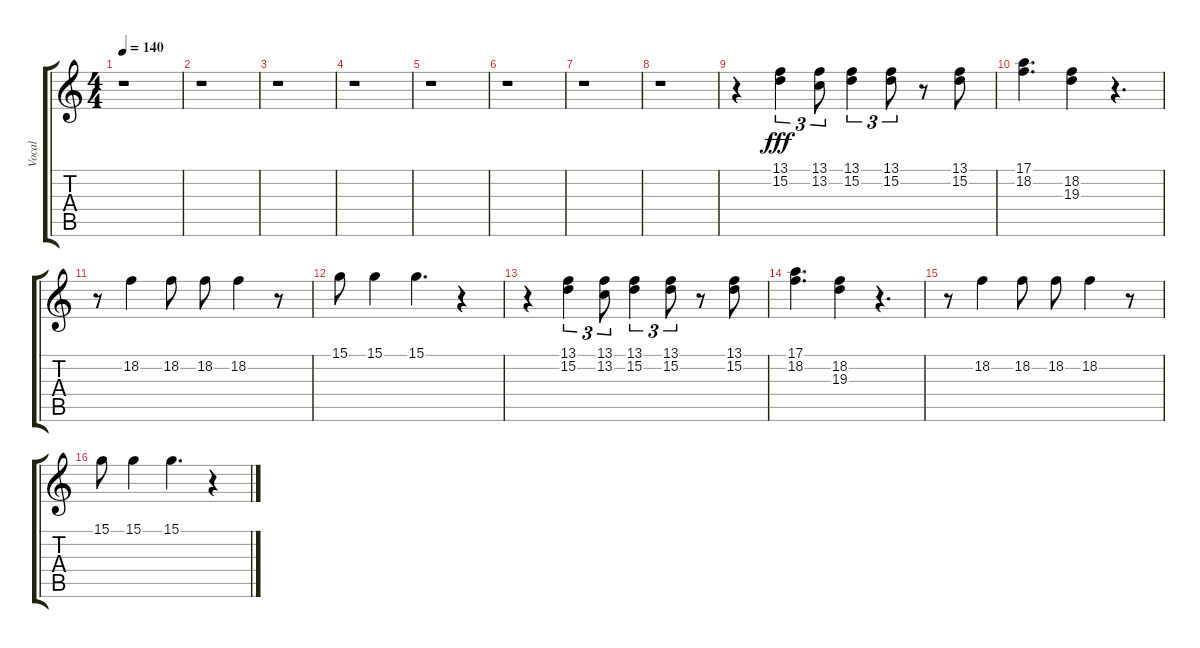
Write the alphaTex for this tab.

\track ("Vocal" "Vocal") {instrument flute}
\staff {score tabs}
\tuning (E4 B3 G3 D3 A2 E2) {hide}
\ts (4 4)
\tempo 140
\clef g2
\ks c
r.1{dy fff} |
r.1 |
r.1 |
r.1 |
r.1 |
r.1 |
r.1 |
r.1 |
r.4 (13.1 15.2).4{tu (3 2)} (13.1 13.2).8{tu (3 2)} (13.1 15.2).4{tu (3 2)} (13.1 15.2).8{tu (3 2)} r.8 (13.1 15.2).8 |
(17.1 18.2).4{d} (18.2 19.3).4 r.4{d} |
r.8 18.2.4 18.2.8 18.2.8 18.2.4 r.8 |
15.1.8 15.1.4 15.1.4{d} r.4 |
r.4 (13.1 15.2).4{tu (3 2)} (13.1 13.2).8{tu (3 2)} (13.1 15.2).4{tu (3 2)} (13.1 15.2).8{tu (3 2)} r.8 (13.1 15.2).8 |
(17.1 18.2).4{d} (18.2 19.3).4 r.4{d} |
r.8 18.2.4 18.2.8 18.2.8 18.2.4 r.8 |
15.1.8 15.1.4 15.1.4{d} r.4
